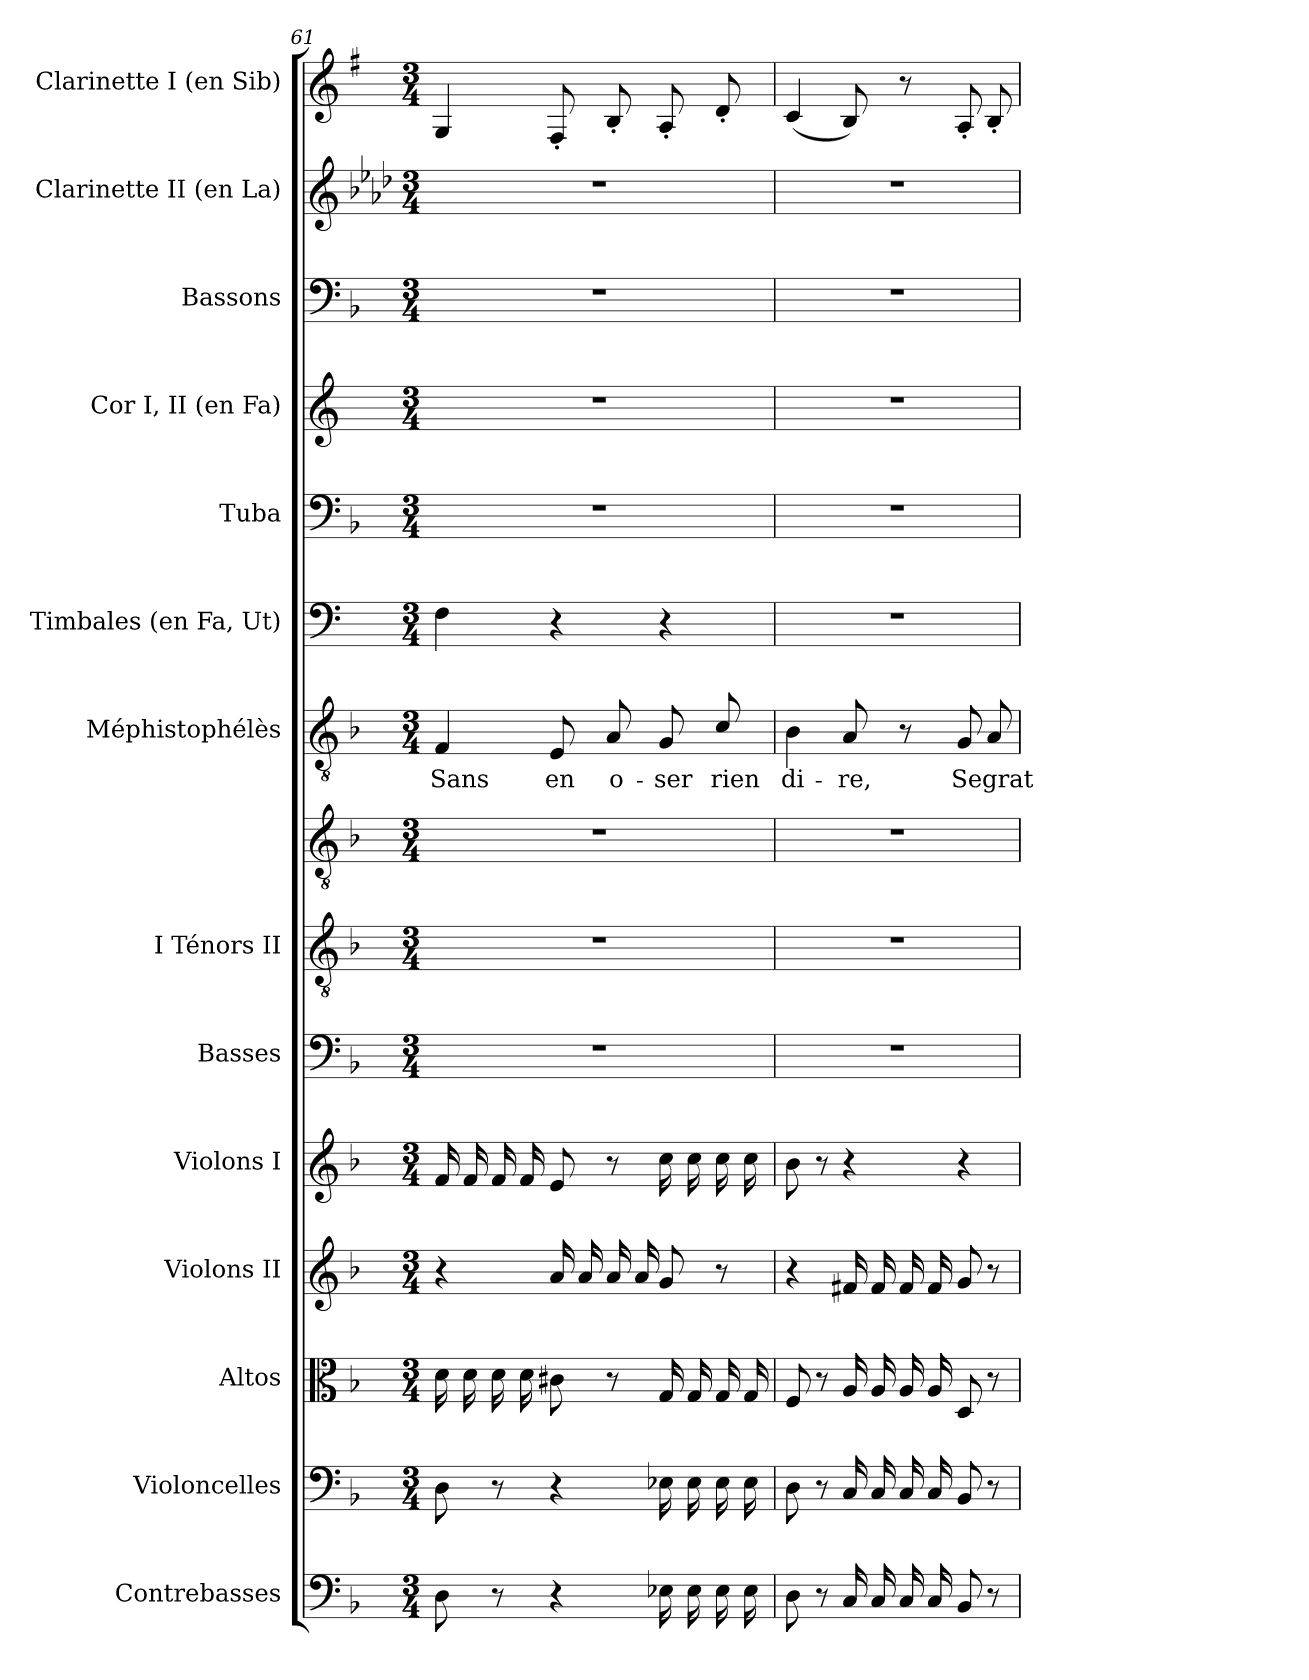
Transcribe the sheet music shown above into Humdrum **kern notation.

**kern	**kern	**kern	**kern	**kern	**kern	**kern	**kern	**kern	**text	**kern	**kern	**kern	**kern	**kern	**kern
*part14	*part13	*part12	*part11	*part10	*part9	*part8	*part8	*part7	*part7	*part6	*part5	*part4	*part3	*part2	*part1
*staff15	*staff14	*staff13	*staff12	*staff11	*staff10	*staff9	*staff8	*staff7	*staff7	*staff6	*staff5	*staff4	*staff3	*staff2	*staff1
*I"Contrebasses	*I"Violoncelles	*I"Altos	*I"Violons II	*I"Violons I	*I"Basses	*I"I  Ténors  II	*	*I"Méphistophélès	*	*I"Timbales (en Fa, Ut)	*I"Tuba	*I"Cor I, II (en Fa)	*I"Bassons	*I"Clarinette II (en La)	*I"Clarinette I (en Sib)
*I'C-b.	*I'Vlles	*I'Altos	*I'Vns II	*I'Vns I	*I'Basses	*I'Tén.	*	*I'Méphist.	*	*	*I'Tb.	*I'Cor (Fa)	*I'Bns	*I'Cl. (La)	*I'Cl. (Sib)
*clefF4	*clefF4	*clefC3	*clefG2	*clefG2	*clefF4	*clefGv2	*clefGv2	*clefGv2	*	*clefF4	*clefF4	*clefG2	*clefF4	*clefG2	*clefG2
*ITrd7c12	*	*	*	*	*	*ITrd7c12	*ITrd7c12	*ITrd7c12	*	*	*	*ITrd4c7	*	*ITrd2c3	*ITrd1c2
*k[b-]	*k[b-]	*k[b-]	*k[b-]	*k[b-]	*k[b-]	*k[b-]	*k[b-]	*k[b-]	*	*k[]	*k[b-]	*k[b-]	*k[b-]	*k[b-]	*k[b-]
*F:	*F:	*F:	*F:	*F:	*F:	*F:	*F:	*F:	*	*C:	*F:	*F:	*F:	*F:	*F:
*M3/4	*M3/4	*M3/4	*M3/4	*M3/4	*M3/4	*M3/4	*M3/4	*M3/4	*	*M3/4	*M3/4	*M3/4	*M3/4	*M3/4	*M3/4
=61	=61	=61	=61	=61	=61	=61	=61	=61	=61	=61	=61	=61	=61	=61	=61
!	!	!	!	!	!LO:N:vis=1	!LO:N:vis=1	!LO:N:vis=1	!	!	!	!	!	!	!	!
!	!	!	!	!	!	!	!	!	!LO:LY:b:color=#000000	!	!LO:N:vis=1	!LO:N:vis=1	!LO:N:vis=1	!LO:N:vis=1	!
8DDi\	8Di\	16di\	4r	16fi/	2.r	2.r	2.r	4FFi/	Sans	4Fi\	2.r	2.r	2.r	2.r	4Fi/
.	.	16di\	.	16fi/	.	.	.	.	.	.	.	.	.	.	.
8r	8r	16di\	.	16fi/	.	.	.	.	.	.	.	.	.	.	.
.	.	16di\	.	16fi/	.	.	.	.	.	.	.	.	.	.	.
!	!	!	!	!	!	!	!	!	!LO:LY:b:color=#000000	!	!	!	!	!	!
4r	4r	8c#Xi\	16ai/	8ei/	.	.	.	8EEi/	en	4r	.	.	.	.	8E'i/
.	.	.	16ai/	.	.	.	.	.	.	.	.	.	.	.	.
!	!	!	!	!	!	!	!	!	!LO:LY:b:color=#000000	!	!	!	!	!	!
.	.	8r	16ai/	8r	.	.	.	8AAi/	o-	.	.	.	.	.	8A'i/
.	.	.	16ai/	.	.	.	.	.	.	.	.	.	.	.	.
!	!	!	!	!	!	!	!	!	!LO:LY:b:color=#000000	!	!	!	!	!	!
16EE-Xi\	16E-Xi\	16Gi/	8gi/	16cci\	.	.	.	8GGi/	-ser	4r	.	.	.	.	8G'i/
16EE-i\	16E-i\	16Gi/	.	16cci\	.	.	.	.	.	.	.	.	.	.	.
!	!	!	!	!	!	!	!	!	!LO:LY:b:color=#000000	!	!	!	!	!	!
16EE-i\	16E-i\	16Gi/	8r	16cci\	.	.	.	8Ci/	rien	.	.	.	.	.	8c'i/
16EE-i\	16E-i\	16Gi/	.	16cci\	.	.	.	.	.	.	.	.	.	.	.
=62	=62	=62	=62	=62	=62	=62	=62	=62	=62	=62	=62	=62	=62	=62	=62
!	!	!	!	!	!LO:N:vis=1	!LO:N:vis=1	!LO:N:vis=1	!	!	!	!	!	!	!	!
!	!	!	!	!	!	!	!	!	!LO:LY:b:color=#000000	!LO:N:vis=1	!LO:N:vis=1	!LO:N:vis=1	!LO:N:vis=1	!LO:N:vis=1	!
8DDi\	8Di\	8Fi/	4r	8b-i\	2.r	2.r	2.r	4BB-i\	di-	2.r	2.r	2.r	2.r	2.r	(4B-i/
8r	8r	8r	.	8r	.	.	.	.	.	.	.	.	.	.	.
!	!	!	!	!	!	!	!	!	!LO:LY:b:color=#000000	!	!	!	!	!	!
16CCi/	16Ci/	16Ai/	16f#Xi/	4r	.	.	.	8AAi/	-re,	.	.	.	.	.	8Ai/)
16CCi/	16Ci/	16Ai/	16f#i/	.	.	.	.	.	.	.	.	.	.	.	.
16CCi/	16Ci/	16Ai/	16f#i/	.	.	.	.	8r	.	.	.	.	.	.	8r
16CCi/	16Ci/	16Ai/	16f#i/	.	.	.	.	.	.	.	.	.	.	.	.
!	!	!	!	!	!	!	!	!	!LO:LY:b:color=#000000	!	!	!	!	!	!
8BBB-i/	8BB-i/	8Di/	8gi/	4r	.	.	.	8GGi/	Se	.	.	.	.	.	8G'i/
!	!	!	!	!	!	!	!	!	!LO:LY:b:color=#000000	!	!	!	!	!	!
8r	8r	8r	8r	.	.	.	.	8AAi/	grat-	.	.	.	.	.	8A'i/
=	=	=	=	=	=	=	=	=	=	=	=	=	=	=	=
*-	*-	*-	*-	*-	*-	*-	*-	*-	*-	*-	*-	*-	*-	*-	*-
